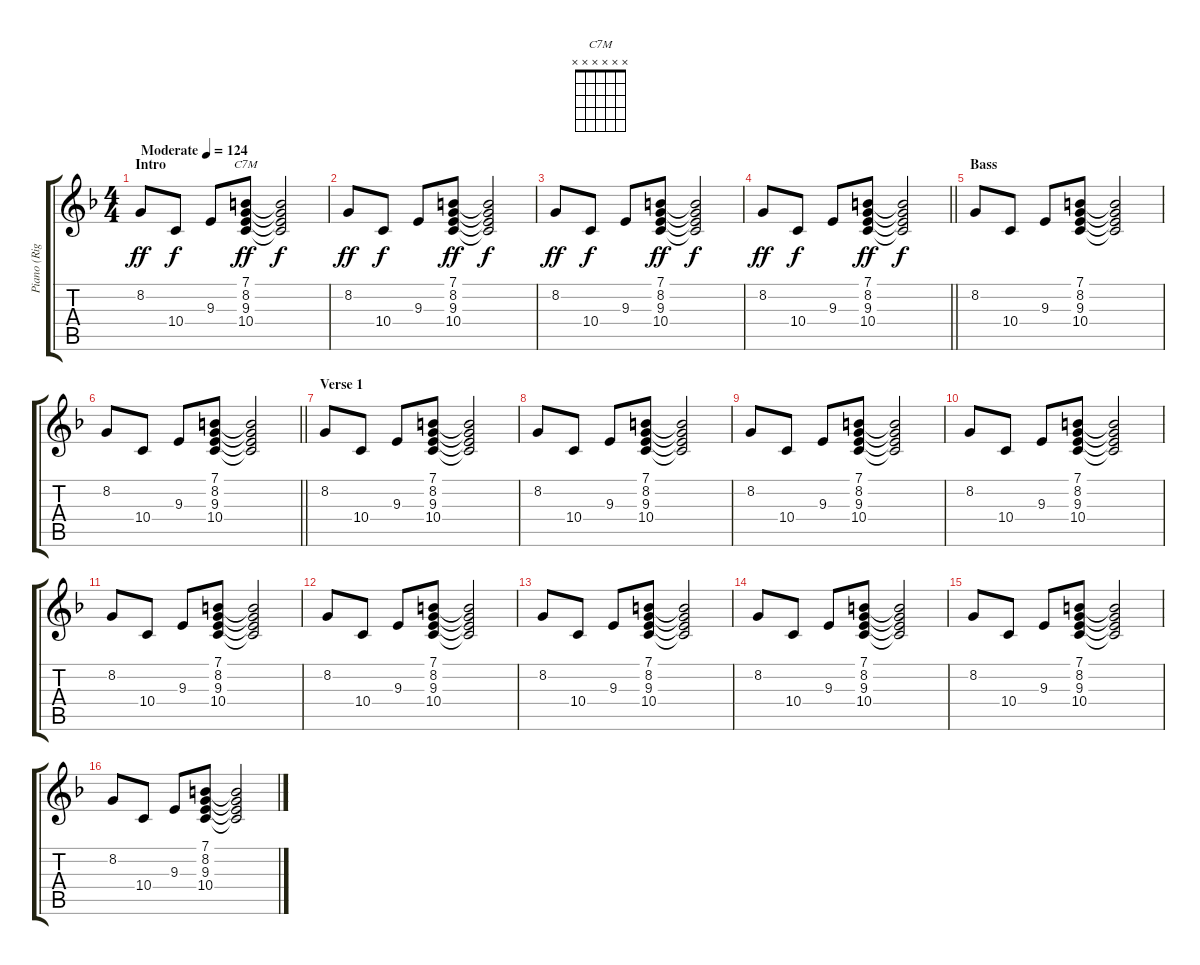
\track ("Piano (Right Hand)" "Piano (Rig") {instrument acousticgrandpiano}
\staff {score tabs}
\tuning (E4 B3 G3 D3 A2 E2) {hide}
\chord ("C7M" x x x x x x)
\ts (4 4)
\section ("" "Intro")
\tempo (124 "Moderate")
\clef g2
\ks f
8.2.8{dy ff instrument acousticgrandpiano} 10.4.8{dy f} 9.3.8 (7.1 8.2 9.3 10.4).8{ch "C7M" dy ff} (7.1{t} 8.2{t} 9.3{t} 10.4{t}).2{dy f} |
8.2.8{dy ff} 10.4.8{dy f} 9.3.8 (7.1 8.2 9.3 10.4).8{dy ff} (7.1{t} 8.2{t} 9.3{t} 10.4{t}).2{dy f} |
8.2.8{dy ff} 10.4.8{dy f} 9.3.8 (7.1 8.2 9.3 10.4).8{dy ff} (7.1{t} 8.2{t} 9.3{t} 10.4{t}).2{dy f} |
\barLineRight lightlight
8.2.8{dy ff} 10.4.8{dy f} 9.3.8 (7.1 8.2 9.3 10.4).8{dy ff} (7.1{t} 8.2{t} 9.3{t} 10.4{t}).2{dy f} |
\section ("" "Bass")
8.2.8 10.4.8 9.3.8 (7.1 8.2 9.3 10.4).8 (7.1{t} 8.2{t} 9.3{t} 10.4{t}).2 |
\barLineRight lightlight
8.2.8 10.4.8 9.3.8 (7.1 8.2 9.3 10.4).8 (7.1{t} 8.2{t} 9.3{t} 10.4{t}).2 |
\section ("" "Verse 1")
8.2.8 10.4.8 9.3.8 (7.1 8.2 9.3 10.4).8 (7.1{t} 8.2{t} 9.3{t} 10.4{t}).2 |
8.2.8 10.4.8 9.3.8 (7.1 8.2 9.3 10.4).8 (7.1{t} 8.2{t} 9.3{t} 10.4{t}).2 |
8.2.8 10.4.8 9.3.8 (7.1 8.2 9.3 10.4).8 (7.1{t} 8.2{t} 9.3{t} 10.4{t}).2 |
8.2.8 10.4.8 9.3.8 (7.1 8.2 9.3 10.4).8 (7.1{t} 8.2{t} 9.3{t} 10.4{t}).2 |
8.2.8 10.4.8 9.3.8 (7.1 8.2 9.3 10.4).8 (7.1{t} 8.2{t} 9.3{t} 10.4{t}).2 |
8.2.8 10.4.8 9.3.8 (7.1 8.2 9.3 10.4).8 (7.1{t} 8.2{t} 9.3{t} 10.4{t}).2 |
8.2.8 10.4.8 9.3.8 (7.1 8.2 9.3 10.4).8 (7.1{t} 8.2{t} 9.3{t} 10.4{t}).2 |
8.2.8 10.4.8 9.3.8 (7.1 8.2 9.3 10.4).8 (7.1{t} 8.2{t} 9.3{t} 10.4{t}).2 |
8.2.8 10.4.8 9.3.8 (7.1 8.2 9.3 10.4).8 (7.1{t} 8.2{t} 9.3{t} 10.4{t}).2 |
8.2.8 10.4.8 9.3.8 (7.1 8.2 9.3 10.4).8 (7.1{t} 8.2{t} 9.3{t} 10.4{t}).2
